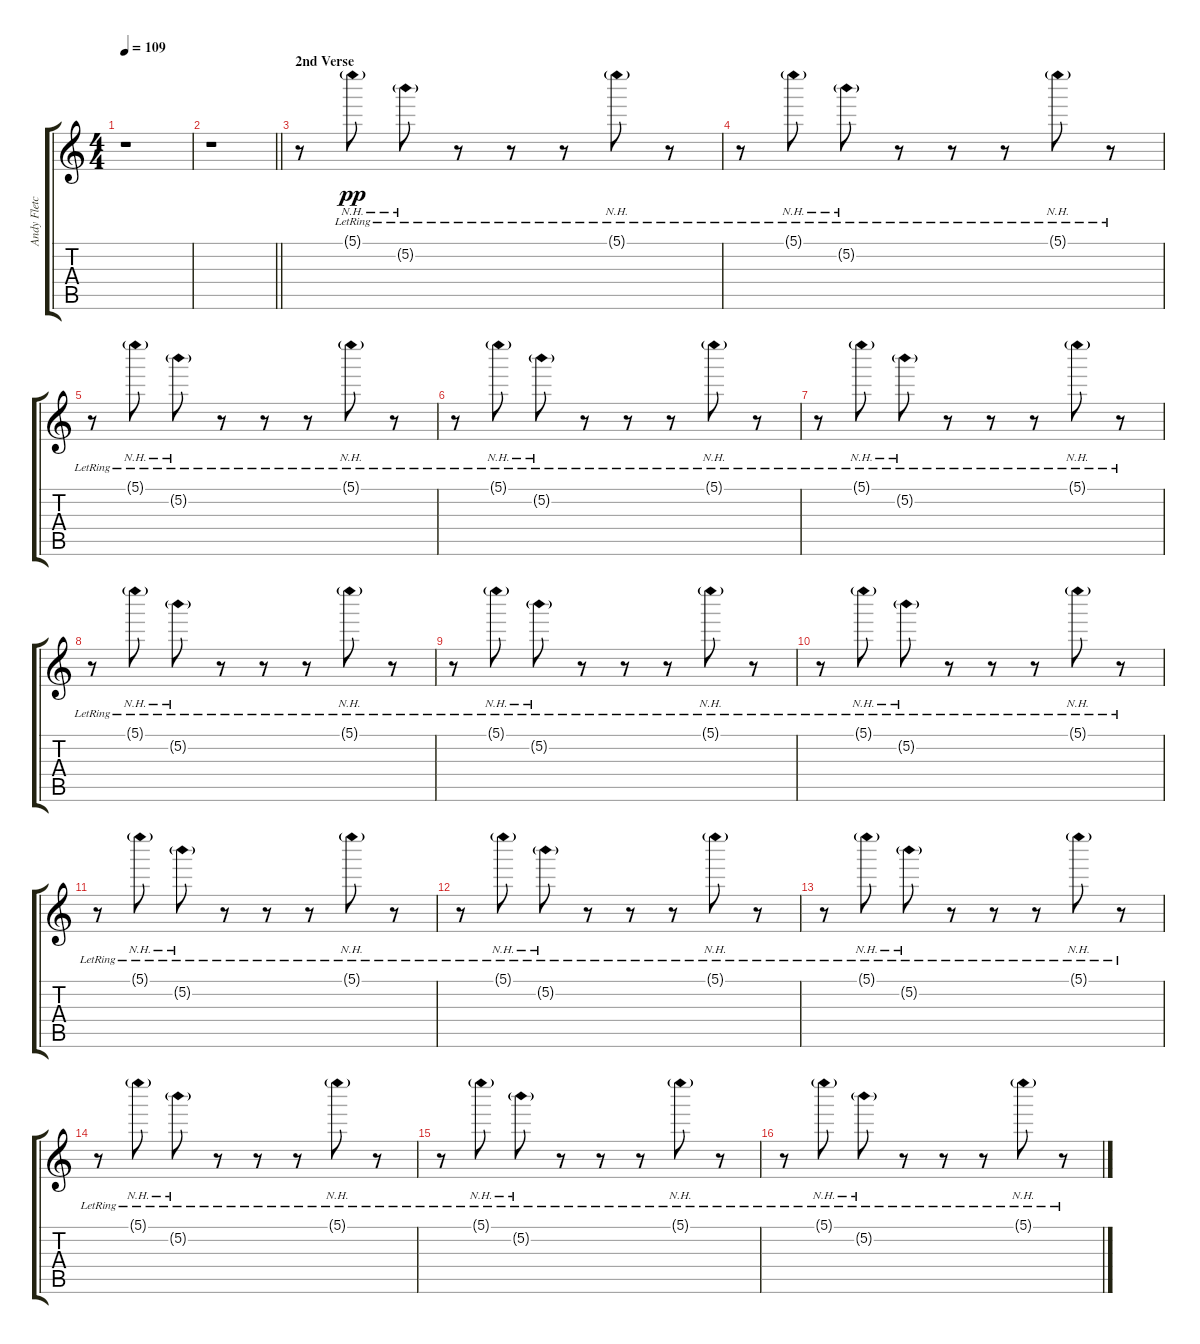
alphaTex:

\track ("Andy Fletcher - Synth III" "Andy Fletc") {instrument acousticguitarsteel}
\staff {score tabs}
\tuning (E4 B3 G3 D3 A2 E2) {hide}
\ts (4 4)
\tempo 109
\clef g2
\ks c
r.1{dy ff} |
\barLineRight lightlight
r.1 |
\section ("" "2nd Verse")
r.8{instrument acousticguitarsteel} 5.1{nh g lr}.8{dy pp} 5.2{nh g lr}.8 r.8 r.8 r.8 5.1{nh g lr}.8 r.8 |
r.8 5.1{nh g lr}.8 5.2{nh g lr}.8 r.8 r.8 r.8 5.1{nh g lr}.8 r.8 |
r.8 5.1{nh g lr}.8 5.2{nh g lr}.8 r.8 r.8 r.8 5.1{nh g lr}.8 r.8 |
r.8 5.1{nh g lr}.8 5.2{nh g lr}.8 r.8 r.8 r.8 5.1{nh g lr}.8 r.8 |
r.8 5.1{nh g lr}.8 5.2{nh g lr}.8 r.8 r.8 r.8 5.1{nh g lr}.8 r.8 |
r.8 5.1{nh g lr}.8 5.2{nh g lr}.8 r.8 r.8 r.8 5.1{nh g lr}.8 r.8 |
r.8 5.1{nh g lr}.8 5.2{nh g lr}.8 r.8 r.8 r.8 5.1{nh g lr}.8 r.8 |
r.8 5.1{nh g lr}.8 5.2{nh g lr}.8 r.8 r.8 r.8 5.1{nh g lr}.8 r.8 |
r.8 5.1{nh g lr}.8 5.2{nh g lr}.8 r.8 r.8 r.8 5.1{nh g lr}.8 r.8 |
r.8 5.1{nh g lr}.8 5.2{nh g lr}.8 r.8 r.8 r.8 5.1{nh g lr}.8 r.8 |
r.8 5.1{nh g lr}.8 5.2{nh g lr}.8 r.8 r.8 r.8 5.1{nh g lr}.8 r.8 |
r.8 5.1{nh g lr}.8 5.2{nh g lr}.8 r.8 r.8 r.8 5.1{nh g lr}.8 r.8 |
r.8 5.1{nh g lr}.8 5.2{nh g lr}.8 r.8 r.8 r.8 5.1{nh g lr}.8 r.8 |
r.8 5.1{nh g lr}.8 5.2{nh g lr}.8 r.8 r.8 r.8 5.1{nh g lr}.8 r.8
